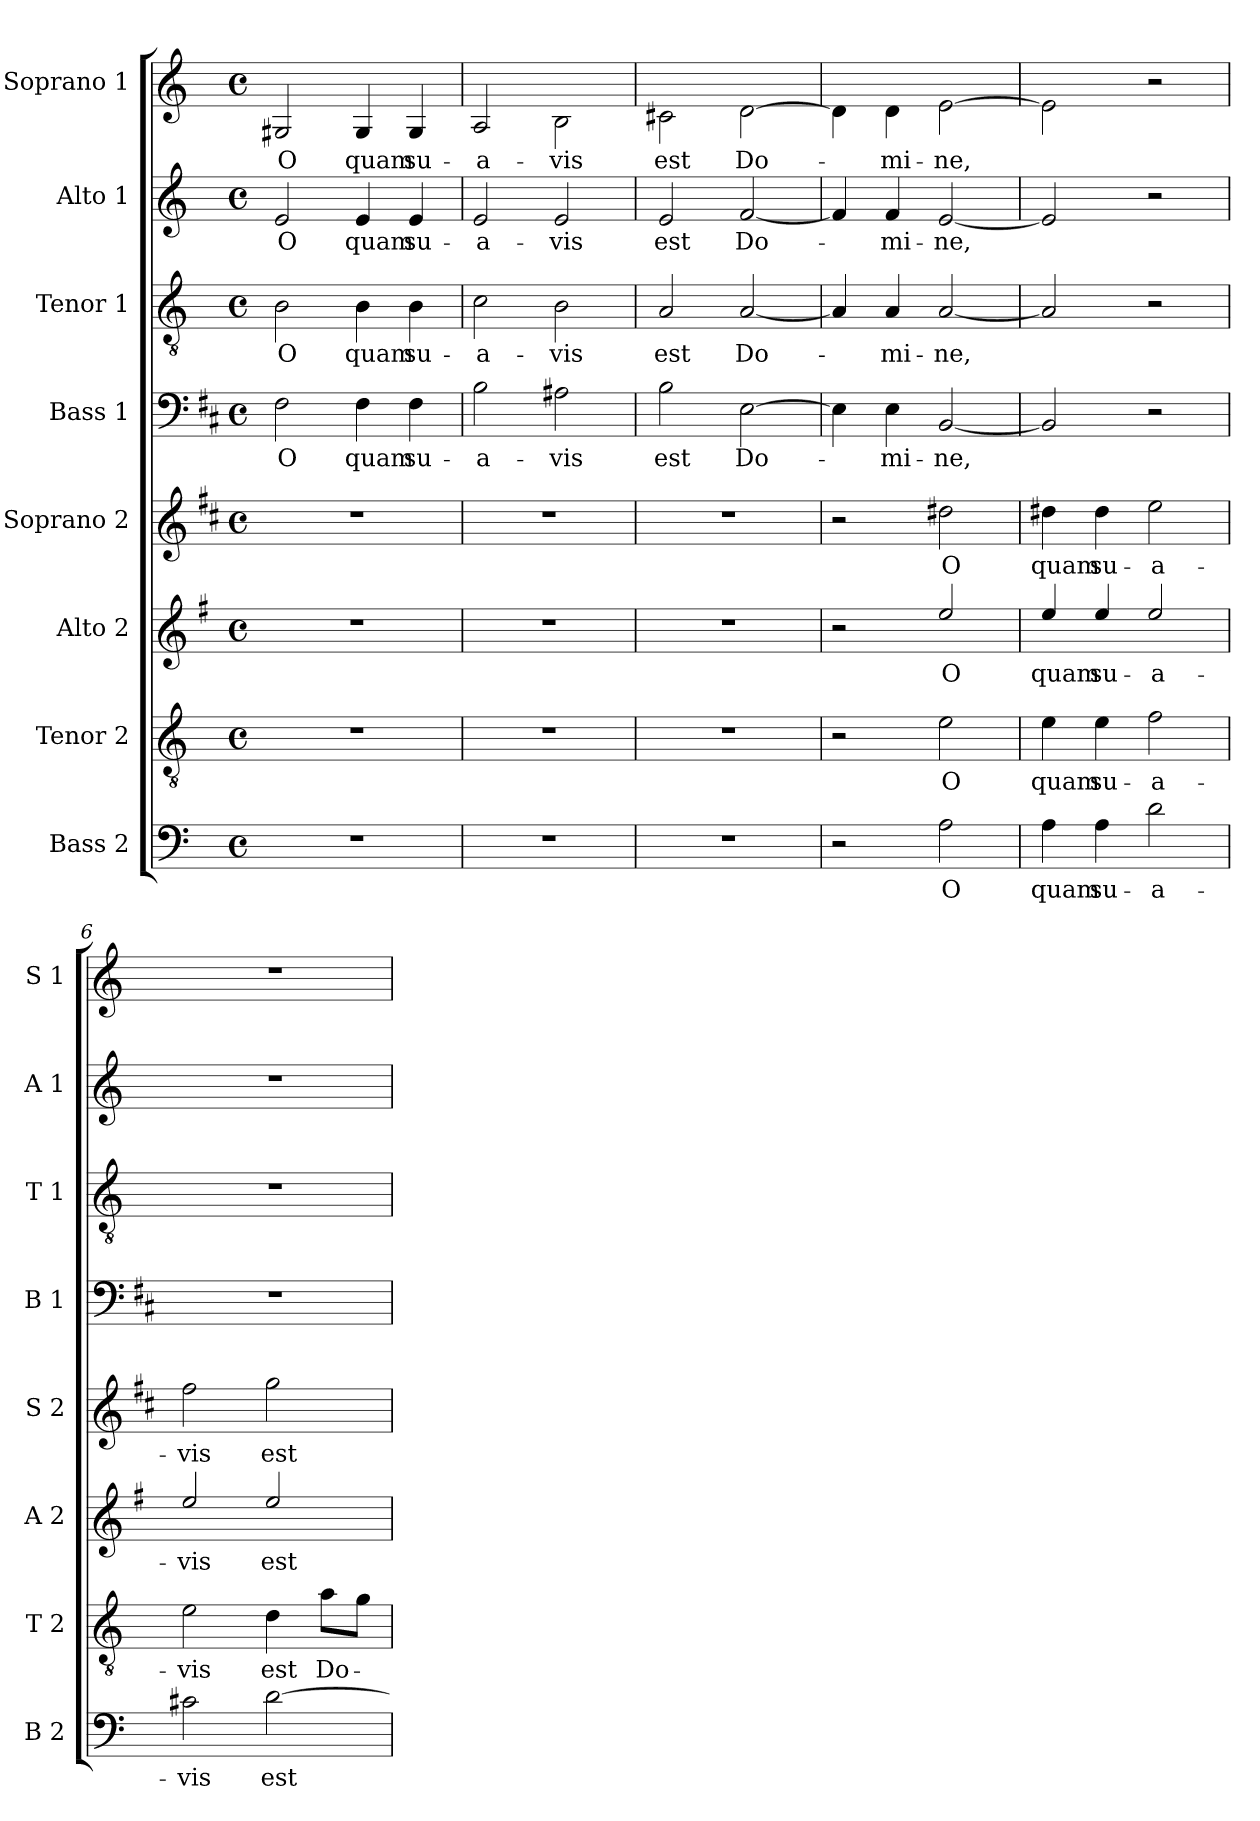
**kern	**text	**kern	**text	**kern	**text	**kern	**text	**kern	**text	**kern	**text	**kern	**text	**kern	**text
*part8	*part8	*part7	*part7	*part6	*part6	*part5	*part5	*part4	*part4	*part3	*part3	*part2	*part2	*part1	*part1
*staff8	*staff8	*staff7	*staff7	*staff6	*staff6	*staff5	*staff5	*staff4	*staff4	*staff3	*staff3	*staff2	*staff2	*staff1	*staff1
*I"Bass 2	*	*I"Tenor 2	*	*I"Alto 2	*	*I"Soprano 2	*	*I"Bass 1	*	*I"Tenor 1	*	*I"Alto 1	*	*I"Soprano 1	*
*I'B 2	*	*I'T 2	*	*I'A 2	*	*I'S 2	*	*I'B 1	*	*I'T 1	*	*I'A 1	*	*I'S 1	*
*clefF4	*	*clefGv2	*	*clefG2	*	*clefG2	*	*clefF4	*	*clefGv2	*	*clefG2	*	*clefG2	*
*	*	*	*	*ITrd4c7	*	*ITrd1c2	*	*ITrd1c2	*	*	*	*	*	*ITrd-7c-12	*
*k[]	*	*k[]	*	*k[]	*	*k[]	*	*k[]	*	*k[]	*	*k[]	*	*k[]	*
*C:	*	*C:	*	*C:	*	*C:	*	*C:	*	*C:	*	*C:	*	*C:	*
*M4/4	*	*M4/4	*	*M4/4	*	*M4/4	*	*M4/4	*	*M4/4	*	*M4/4	*	*M4/4	*
*met(c)	*	*met(c)	*	*met(c)	*	*met(c)	*	*met(c)	*	*met(c)	*	*met(c)	*	*met(c)	*
=1	=1	=1	=1	=1	=1	=1	=1	=1	=1	=1	=1	=1	=1	=1	=1
1r	.	1r	.	1r	.	1r	.	2E\	O	2B\	O	2e/	O	2g#X/	O
.	.	.	.	.	.	.	.	4E\	quam	4B\	quam	4e/	quam	4g#/	quam
.	.	.	.	.	.	.	.	4E\	su-	4B\	su-	4e/	su-	4g#/	su-
=2	=2	=2	=2	=2	=2	=2	=2	=2	=2	=2	=2	=2	=2	=2	=2
1r	.	1r	.	1r	.	1r	.	2A\	-a-	2c\	-a-	2e/	-a-	2a/	-a-
.	.	.	.	.	.	.	.	2G#X\	-vis	2B\	-vis	2e/	-vis	2b\	-vis
=3	=3	=3	=3	=3	=3	=3	=3	=3	=3	=3	=3	=3	=3	=3	=3
1r	.	1r	.	1r	.	1r	.	2A\	est	2A/	est	2e/	est	2cc#X\	est
.	.	.	.	.	.	.	.	[2D\	Do-	[2A/	Do-	[2f/	Do-	[2dd\	Do-
=4	=4	=4	=4	=4	=4	=4	=4	=4	=4	=4	=4	=4	=4	=4	=4
2r	.	2r	.	2r	.	2r	.	4D\]	.	4A/]	.	4f/]	.	4dd\]	.
.	.	.	.	.	.	.	.	4D\	-mi-	4A/	-mi-	4f/	-mi-	4dd\	-mi-
2A\	O	2e\	O	2a/	O	2cc#X\	O	[2AA/	-ne,	[2A/	-ne,	[2e/	-ne,	[2ee\	-ne,
=5	=5	=5	=5	=5	=5	=5	=5	=5	=5	=5	=5	=5	=5	=5	=5
4A\	quam	4e\	quam	4a/	quam	4cc#X\	quam	2AA/]	.	2A/]	.	2e/]	.	2ee\]	.
4A\	su-	4e\	su-	4a/	su-	4cc#\	su-	.	.	.	.	.	.	.	.
2d\	-a-	2f\	-a-	2a/	-a-	2dd\	-a-	2r	.	2r	.	2r	.	2r	.
=6	=6	=6	=6	=6	=6	=6	=6	=6	=6	=6	=6	=6	=6	=6	=6
2c#X\	-vis	2e\	-vis	2a/	-vis	2ee\	-vis	1r	.	1r	.	1r	.	1r	.
[2d\	est	4d\	est	2a/	est	2ff\	est	.	.	.	.	.	.	.	.
.	.	8a\L	Do-	.	.	.	.	.	.	.	.	.	.	.	.
.	.	8g\J	.	.	.	.	.	.	.	.	.	.	.	.	.
=	=	=	=	=	=	=	=	=	=	=	=	=	=	=	=
*-	*-	*-	*-	*-	*-	*-	*-	*-	*-	*-	*-	*-	*-	*-	*-
